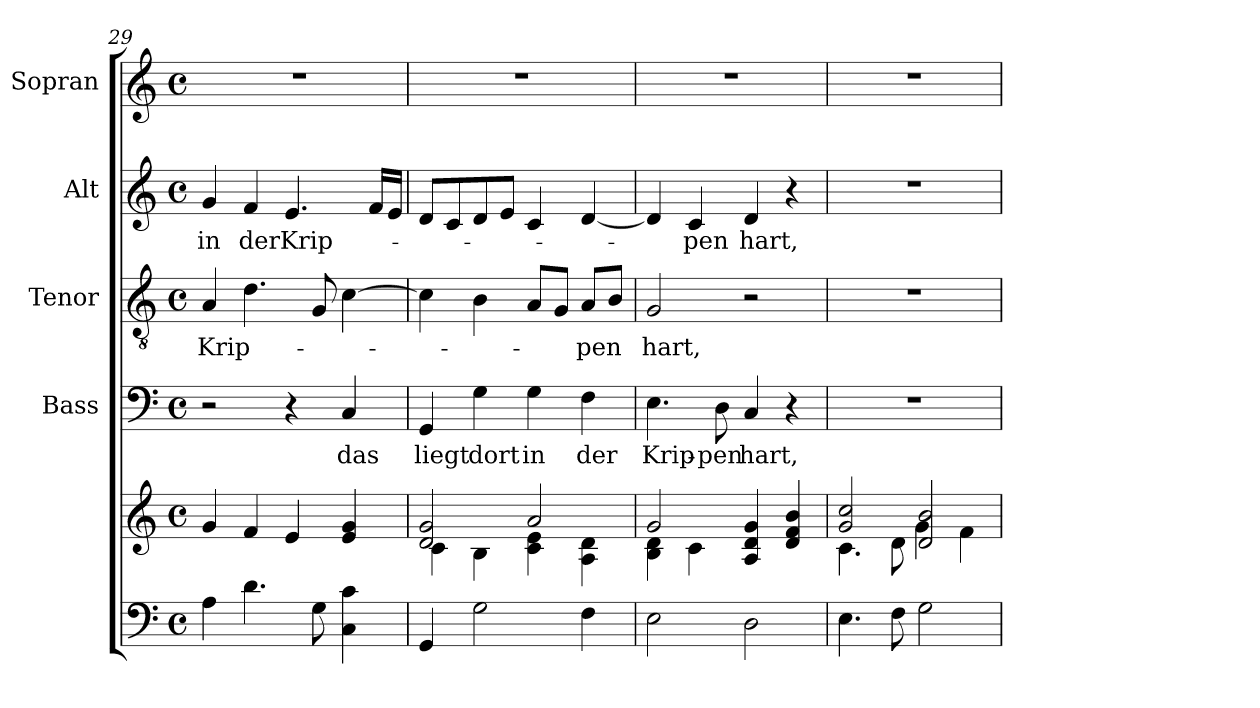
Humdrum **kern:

**kern	**kern	**kern	**text	**kern	**text	**kern	**text	**kern
*part5	*part5	*part4	*part4	*part3	*part3	*part2	*part2	*part1
*staff6	*staff5	*staff4	*staff4	*staff3	*staff3	*staff2	*staff2	*staff1
*	*	*I"Bass	*	*I"Tenor	*	*I"Alt	*	*I"Sopran
*	*	*I'B.	*	*I'T.	*	*I'A.	*	*I'S.
*clefF4	*clefG2	*clefF4	*	*clefGv2	*	*clefG2	*	*clefG2
*k[]	*k[]	*k[]	*	*k[]	*	*k[]	*	*k[]
*C:	*C:	*C:	*	*C:	*	*C:	*	*C:
*M4/4	*M4/4	*M4/4	*	*M4/4	*	*M4/4	*	*M4/4
*met(c)	*met(c)	*met(c)	*	*met(c)	*	*met(c)	*	*met(c)
=29	=29	=29	=29	=29	=29	=29	=29	=29
!	!	!	!	!	!LO:LY:b	!	!LO:LY:b	!
4A\	4g/	2r	.	4A/	Krip-	4g/	in	1r
!	!	!	!	!	!	!	!LO:LY:b	!
4.d\	4f/	.	.	4.d\	.	4f/	der	.
!	!	!	!	!	!	!	!LO:LY:b	!
.	4e/	4r	.	.	.	4.e/	Krip-	.
8G\	.	.	.	8G/	.	.	.	.
!	!	!	!LO:LY:b	!	!	!	!	!
4C\ 4c\	4e/ 4g/	4C/	das	[4c\	.	.	.	.
.	.	.	.	.	.	16f/LL	.	.
.	.	.	.	.	.	16e/JJ	.	.
=30	=30	=30	=30	=30	=30	=30	=30	=30
*	*^	*	*	*	*	*	*	*
!	!	!	!	!LO:LY:b	!	!	!	!	!
4GG/	2d/ 2g/	4c\	4GG/	liegt	4c\]	.	8d/L	.	1r
.	.	.	.	.	.	.	8c/	.	.
!	!	!	!	!LO:LY:b	!	!	!	!	!
2G\	.	4B\	4G\	dort	4B\	.	8d/	.	.
.	.	.	.	.	.	.	8e/J	.	.
!	!	!	!	!LO:LY:b	!	!	!	!	!
.	2a/	4c\ 4e\	4G\	in	8A/L	.	4c/	.	.
.	.	.	.	.	8G/J	.	.	.	.
!	!	!	!	!LO:LY:b	!	!LO:LY:b	!	!	!
4F\	.	4A\ 4d\	4F\	der	8A/L	-pen	[4d/	.	.
.	.	.	.	.	8B/J	.	.	.	.
=31	=31	=31	=31	=31	=31	=31	=31	=31	=31
!	!	!	!	!LO:LY:b	!	!LO:LY:b	!	!	!
2E\	2g/	4B\ 4d\	4.E\	Krip-	2G/	hart,	4d/]	.	1r
!	!	!	!	!	!	!	!	!LO:LY:b	!
.	.	4c\	.	.	.	.	4c/	-pen	.
!	!	!	!	!LO:LY:b	!	!	!	!	!
.	.	.	8D\	-pen	.	.	.	.	.
!	!	!	!	!LO:LY:b	!	!	!	!LO:LY:b	!
2D\	4A/ 4d/ 4g/	2ryy	4C/	hart,	2r	.	4d/	hart,	.
.	4d/ 4f/ 4b/	.	4r	.	.	.	4r	.	.
=32	=32	=32	=32	=32	=32	=32	=32	=32	=32
4.E\	2g/ 2cc/	4.c\	1r	.	1r	.	1r	.	1r
8F\	.	8d\	.	.	.	.	.	.	.
2G\	2d/ 2b/	4g\	.	.	.	.	.	.	.
.	.	4f\	.	.	.	.	.	.	.
*	*v	*v	*	*	*	*	*	*	*
=	=	=	=	=	=	=	=	=
*-	*-	*-	*-	*-	*-	*-	*-	*-
